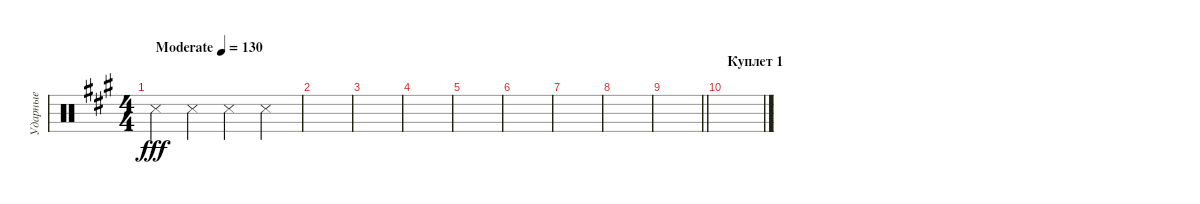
\track ("Ударные" "Ударные") {solo instrument percussion}
\staff {score}
\articulation defaults
\ts (4 4)
\tempo (130 "Moderate")
\clef neutral
\ks f#minor "Metronome (hit)".4{dy fff} "Metronome (hit)".4 "Metronome (hit)".4 "Metronome (hit)".4
|
|
|
|
|
|
|
|
\barLineRight lightlight
|
\section ("" "Куплет 1")
